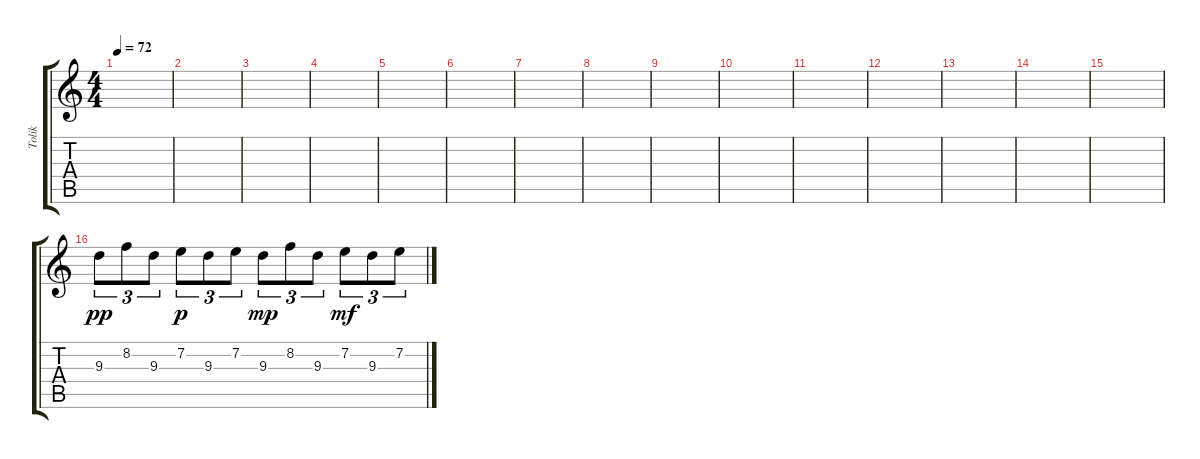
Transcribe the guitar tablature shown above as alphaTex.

\track ("Tolik" "Tolik") {instrument distortionguitar}
\staff {score tabs}
\tuning (D4 A3 F3 C3 G2 C2) {hide}
\ts (4 4)
\tempo 72
\clef g2
\ks c
|
|
|
|
|
|
|
|
|
|
|
|
|
|
|
9.3.8{tu (3 2) dy pp} 8.2.8{tu (3 2)} 9.3.8{tu (3 2)} 7.2.8{tu (3 2) dy p} 9.3.8{tu (3 2)} 7.2.8{tu (3 2)} 9.3.8{tu (3 2) dy mp} 8.2.8{tu (3 2)} 9.3.8{tu (3 2)} 7.2.8{tu (3 2) dy mf} 9.3.8{tu (3 2)} 7.2.8{tu (3 2)}
